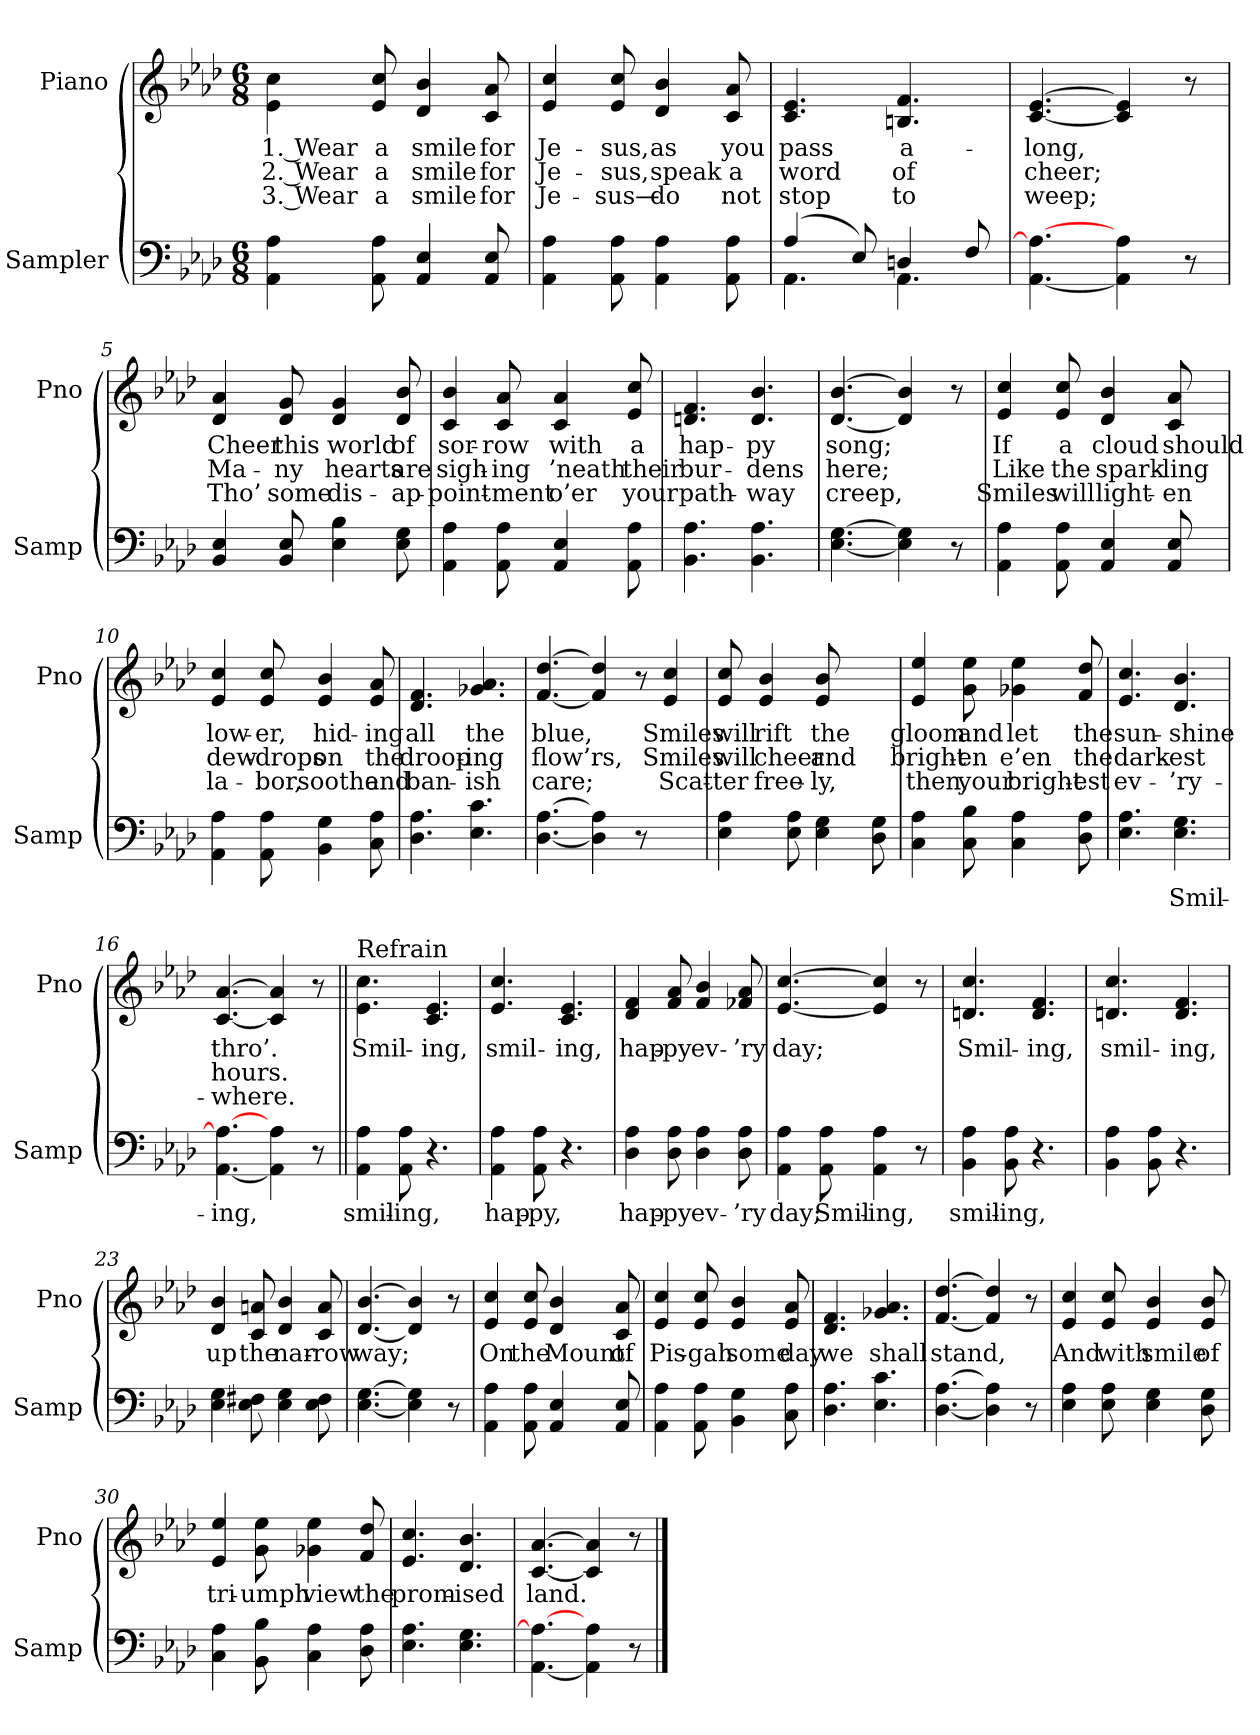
**kern	**text	**kern	**text	**text	**text
*part2	*part2	*part1	*part1	*part1	*part1
*staff2	*staff2	*staff1	*staff1	*staff1	*staff1
*I"Sampler	*	*I"Piano	*	*	*
*I'Samp	*	*I'Pno	*	*	*
*clefF4	*	*clefG2	*	*	*
*k[b-e-a-d-]	*	*k[b-e-a-d-]	*	*	*
*A-:	*	*A-:	*	*	*
*M6/8	*	*M6/8	*	*	*
=1	=1	=1	=1	=1	=1
4AA- 4A-	.	4e-\ 4cc\	1. Wear	2. Wear	3. Wear
8AA- 8A-	.	8e- 8cc	a	a	a
4AA- 4E-	.	4d- 4b-	smile	smile	smile
8AA- 8E-	.	8c 8a-	for	for	for
=2	=2	=2	=2	=2	=2
4AA- 4A-	.	4e- 4cc	Je-	Je-	Je-
8AA- 8A-	.	8e- 8cc	-sus,	-sus,	-sus—
4AA- 4A-	.	4d- 4b-	as	speak	do
8AA- 8A-	.	8c 8a-	you	a	not
=3	=3	=3	=3	=3	=3
*^	*	*	*	*	*
(4A-/	4.AA-	.	4.c 4.e-	pass	word	stop
8E-/)	.	.	.	.	.	.
4Dn/	4.AA-	.	4.Bn 4.f	a-	of	to
8F/	.	.	.	.	.	.
*v	*v	*	*	*	*	*
=4	=4	=4	=4	=4	=4
[4.AA- 4.A-_	.	[4.c [4.e-	-long,	cheer;	weep;
4AA-] 4A-	.	4c] 4e-]	.	.	.
8r	.	8r	.	.	.
=5	=5	=5	=5	=5	=5
4BB- 4E-	.	4d- 4a-	Cheer	Ma-	Tho’
8BB- 8E-	.	8d- 8g	this	-ny	some
4E- 4B-	.	4d- 4g	world	hearts	dis-
8E- 8G	.	8d- 8b-	of	are	-ap-
=6	=6	=6	=6	=6	=6
4AA- 4A-	.	4c 4b-	sor-	sigh-	-point-
8AA- 8A-	.	8c 8a-	-row	-ing	-ment
4AA- 4E-	.	4c 4a-	with	’neath	o’er
8AA- 8A-	.	8e- 8cc	a	their	your
=7	=7	=7	=7	=7	=7
4.BB- 4.A-	.	4.dn 4.f	hap-	bur-	path-
4.BB- 4.A-	.	4.d 4.b-	-py	-dens	-way
=8	=8	=8	=8	=8	=8
[4.E- [4.G	.	[4.d- [4.b-	song;	here;	creep,
4E-] 4G]	.	4d-] 4b-]	.	.	.
8r	.	8r	.	.	.
=9	=9	=9	=9	=9	=9
4AA- 4A-	.	4e- 4cc	If	Like	Smiles
8AA- 8A-	.	8e- 8cc	a	the	will
4AA- 4E-	.	4d- 4b-	cloud	spark-	light-
8AA- 8E-	.	8c 8a-	should	-ling	-en
=10	=10	=10	=10	=10	=10
4AA- 4A-	.	4e- 4cc	low-	dew-	la-
8AA- 8A-	.	8e- 8cc	-er,	-drops	-bor,
4BB- 4G	.	4e- 4b-	hid-	on	soothe
8C 8A-	.	8e- 8a-	-ing	the	and
=11	=11	=11	=11	=11	=11
4.D- 4.A-	.	4.d- 4.f	all	droop-	ban-
4.E- 4.c	.	4.g-X 4.a-	the	-ing	-ish
=12	=12	=12	=12	=12	=12
[4.D- [4.A-	.	[4.f [4.dd-	blue,	flow’rs,	care;
4D-] 4A-]	.	4f] 4dd-]	.	.	.
8r	.	8r	.	.	.
4ryy	.	4e- 4cc	Smiles	Smiles	Scat-
=13	=13	=13	=13	=13	=13
4E- 4A-	.	8e- 8cc	will	will	-ter
.	.	4e- 4b-	rift	cheer	free-
8E- 8A-	.	.	.	.	.
4E- 4G	.	8e- 8b-	the	and	-ly,
.	.	4ryy	.	.	.
8D- 8G	.	.	.	.	.
=14	=14	=14	=14	=14	=14
4C 4A-	.	4e- 4ee-	gloom	bright-	then,
8C 8B-	.	8g 8ee-	and	-en	your
4C 4A-	.	4g-X 4ee-	let	e’en	bright-
8D- 8A-	.	8f 8dd-	the	the	-est
=15	=15	=15	=15	=15	=15
4.E- 4.A-	.	4.e- 4.cc	sun-	dark-	ev-
4.E- 4.G	Smil-	4.d- 4.b-	-shine	-est	-’ry-
=16	=16	=16	=16	=16	=16
[4.AA- 4.A-_	-ing,	[4.c [4.a-	thro’.	hours.	-where.
4AA-] 4A-	.	4c] 4a-]	.	.	.
8r	.	8r	.	.	.
=17||	=17||	=17||	=17||	=17||	=17||
!	!	!LO:TX:t=Refrain	!	!	!
4AA- 4A-	smil-	4.e-\ 4.cc\	Smil-	.	.
8AA- 8A-	-ing,	.	.	.	.
4.r	.	4.c 4.e-	-ing,	.	.
=18	=18	=18	=18	=18	=18
4AA- 4A-	hap-	4.e- 4.cc	smil-	.	.
8AA- 8A-	-py,	.	.	.	.
4.r	.	4.c 4.e-	-ing,	.	.
=19	=19	=19	=19	=19	=19
4D- 4A-	hap-	4d- 4f	hap-	.	.
8D- 8A-	-py	8f 8a-	-py	.	.
4D- 4A-	ev-	4f 4b-	ev-	.	.
8D- 8A-	-’ry	8f-X 8a-	-’ry	.	.
=20	=20	=20	=20	=20	=20
4AA- 4A-	day;	[4.e- [4.cc	day;	.	.
8AA- 8A-	Smil-	.	.	.	.
4AA- 4A-	-ing,	4e-] 4cc]	.	.	.
8r	.	8r	.	.	.
=21	=21	=21	=21	=21	=21
4BB- 4A-	smil-	4.dn 4.cc	Smil-	.	.
8BB- 8A-	-ing,	.	.	.	.
4.r	.	4.d 4.f	-ing,	.	.
=22	=22	=22	=22	=22	=22
4BB- 4A-	.	4.dn 4.cc	smil-	.	.
8BB- 8A-	.	.	.	.	.
4.r	.	4.d 4.f	-ing,	.	.
=23	=23	=23	=23	=23	=23
4E- 4G	.	4d- 4b-	up	.	.
8E- 8F#X	.	8c 8an	the	.	.
4E- 4G	.	4d- 4b-	nar-	.	.
8E- 8F#	.	8c 8a	-row	.	.
=24	=24	=24	=24	=24	=24
[4.E- [4.G	.	[4.d- [4.b-	way;	.	.
4E-] 4G]	.	4d-] 4b-]	.	.	.
8r	.	8r	.	.	.
=25	=25	=25	=25	=25	=25
4AA- 4A-	.	4e- 4cc	On	.	.
8AA- 8A-	.	8e- 8cc	the	.	.
4AA- 4E-	.	4d- 4b-	Mount	.	.
8AA- 8E-	.	8c 8a-	of	.	.
=26	=26	=26	=26	=26	=26
4AA- 4A-	.	4e- 4cc	Pis-	.	.
8AA- 8A-	.	8e- 8cc	-gah	.	.
4BB- 4G	.	4e- 4b-	some	.	.
8C 8A-	.	8e- 8a-	day	.	.
=27	=27	=27	=27	=27	=27
4.D- 4.A-	.	4.d- 4.f	we	.	.
4.E- 4.c	.	4.g-X 4.a-	shall	.	.
=28	=28	=28	=28	=28	=28
[4.D- [4.A-	.	[4.f [4.dd-	stand,	.	.
4D-] 4A-]	.	4f] 4dd-]	.	.	.
8r	.	8r	.	.	.
=29	=29	=29	=29	=29	=29
4E- 4A-	.	4e- 4cc	And	.	.
8E- 8A-	.	8e- 8cc	with	.	.
4E- 4G	.	4e- 4b-	smile	.	.
8D- 8G	.	8e- 8b-	of	.	.
=30	=30	=30	=30	=30	=30
4C 4A-	.	4e- 4ee-	tri-	.	.
8BB- 8B-	.	8g 8ee-	-umph	.	.
4C 4A-	.	4g-X 4ee-	view	.	.
8D- 8A-	.	8f 8dd-	the	.	.
=31	=31	=31	=31	=31	=31
4.E- 4.A-	.	4.e- 4.cc	prom-	.	.
4.E- 4.G	.	4.d- 4.b-	-ised	.	.
=32	=32	=32	=32	=32	=32
[4.AA- 4.A-_	.	[4.c [4.a-	land.	.	.
4AA-] 4A-	.	4c] 4a-]	.	.	.
8r	.	8r	.	.	.
==	==	==	==	==	==
*-	*-	*-	*-	*-	*-
